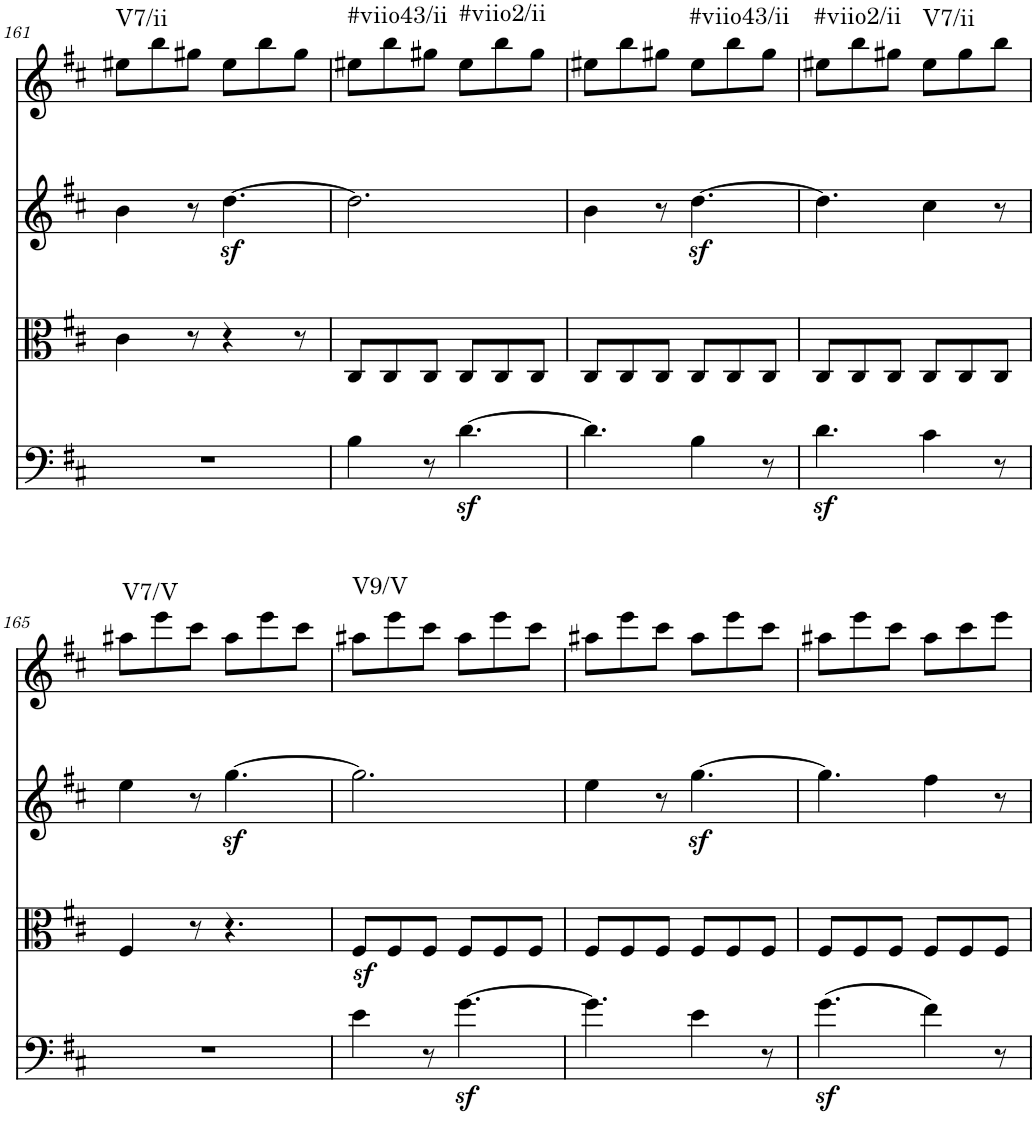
**kern	**kern	**kern	**kern	**harte
*part4	*part3	*part2	*part1	*part1
*staff4	*staff3	*staff2	*staff1	*
*I"Violoncello	*I"Viola	*I"Violin II	*I"Violin I	*
*I'Vc	*I'Vla	*I'Vln	*I'Vln	*
!!LO:PB:g=z
*clefF4	*clefC3	*clefG2	*clefG2	*
*k[f#c#]	*k[f#c#]	*k[f#c#]	*k[f#c#]	*
*M6/8	*M6/8	*M6/8	*M6/8	*
=161	=161	=161	=161	=161
!	!	!	!	!LO:H:kt=V7/ii
2.r	4c#\	4b\	8ee#X\L	N
.	.	.	8bb\	.
.	8r	8r	8gg#X\J	.
.	4r	[4.ddz<\	8ee#\L	.
.	.	.	8bb\	.
.	8r	.	8gg#\J	.
=162	=162	=162	=162	=162
!	!	!	!	!LO:H:kt=#viio43/ii
4B\	8C#/L	2.dd\]	8ee#X\L	N
.	8C#/	.	8bb\	.
8r	8C#/J	.	8gg#X\J	.
!	!	!	!	!LO:H:kt=#viio2/ii
[4.dz<\	8C#/L	.	8ee#\L	N
.	8C#/	.	8bb\	.
.	8C#/J	.	8gg#\J	.
=163	=163	=163	=163	=163
4.d\]	8C#/L	4b\	8ee#X\L	.
.	8C#/	.	8bb\	.
.	8C#/J	8r	8gg#X\J	.
!	!	!	!	!LO:H:kt=#viio43/ii
4B\	8C#/L	[4.ddz<\	8ee#\L	N
.	8C#/	.	8bb\	.
8r	8C#/J	.	8gg#\J	.
=164	=164	=164	=164	=164
!	!	!	!	!LO:H:kt=#viio2/ii
4.dz<\	8C#/L	4.dd\]	8ee#X\L	N
.	8C#/	.	8bb\	.
.	8C#/J	.	8gg#X\J	.
!	!	!	!	!LO:H:kt=V7/ii
4c#\	8C#/L	4cc#\	8ee#\L	N
.	8C#/	.	8gg#\	.
8r	8C#/J	8r	8bb\J	.
!!LO:LB:g=z
=165	=165	=165	=165	=165
!	!	!	!	!LO:H:kt=V7/V
2.r	4F#/	4ee\	8aa#X\L	N
.	.	.	8eee\	.
.	8r	8r	8ccc#\J	.
.	4.r	[4.ggz<\	8aa#\L	.
.	.	.	8eee\	.
.	.	.	8ccc#\J	.
=166	=166	=166	=166	=166
!	!	!	!	!LO:H:kt=V9/V
4e\	8F#z</L	2.gg\]	8aa#X\L	N
.	8F#/	.	8eee\	.
8r	8F#/J	.	8ccc#\J	.
[4.gz<\	8F#/L	.	8aa#\L	.
.	8F#/	.	8eee\	.
.	8F#/J	.	8ccc#\J	.
=167	=167	=167	=167	=167
4.g\]	8F#/L	4ee\	8aa#X\L	.
.	8F#/	.	8eee\	.
.	8F#/J	8r	8ccc#\J	.
4e\	8F#/L	[4.ggz<\	8aa#\L	.
.	8F#/	.	8eee\	.
8r	8F#/J	.	8ccc#\J	.
=168	=168	=168	=168	=168
(4.gz<\	8F#/L	4.gg\]	8aa#X\L	.
.	8F#/	.	8eee\	.
.	8F#/J	.	8ccc#\J	.
4f#\)	8F#/L	4ff#\	8aa#\L	.
.	8F#/	.	8ccc#\	.
8r	8F#/J	8r	8eee\J	.
=	=	=	=	=
*-	*-	*-	*-	*-
